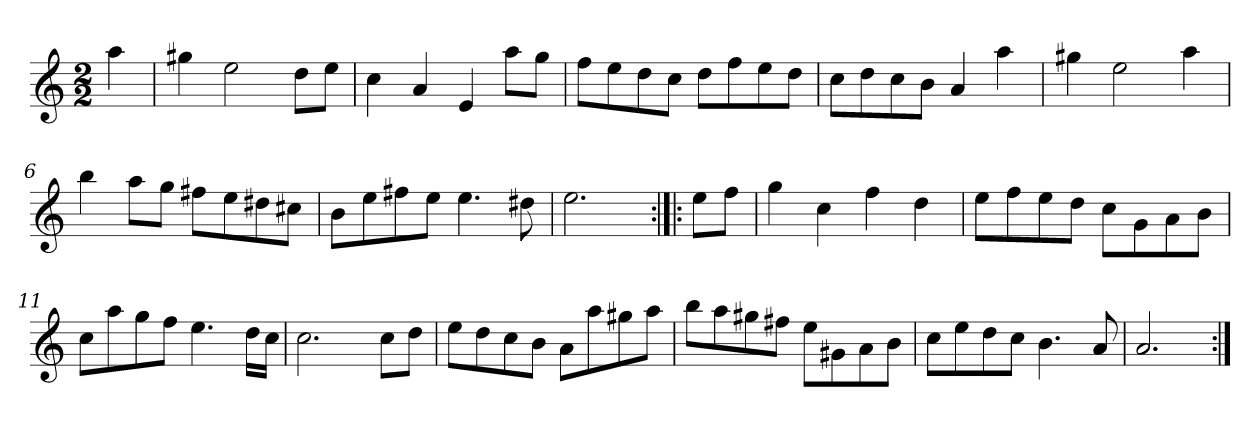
**kern
*part1
*staff1
*clefG2
*k[]
*a:
*M2/2
*MM120
=
4aa
=1
4gg#X
2ee
8dd\L
8ee\J
=2
4cc
4a
4e
8aa\L
8gg\J
=3
8ff\L
8ee\
8dd\
8cc\J
8dd\L
8ff\
8ee\
8dd\J
=4
8cc\L
8dd\
8cc\
8b\J
4a
4aa
=5
4gg#X
2ee
4aa
=6
4bb
8aa\L
8gg\J
8ff#X\L
8ee\
8dd#X\
8cc#X\J
=7
8b\L
8ee\
8ff#X\
8ee\J
4.ee
8dd#X
=8
2.ee
=:|!|:
8ee\L
8ff\J
=9
4gg
4cc
4ff
4dd
=10
8ee\L
8ff\
8ee\
8dd\J
8cc\L
8g\
8a\
8b\J
=11
8cc\L
8aa\
8gg\
8ff\J
4.ee
16dd\LL
16cc\JJ
=12
2.cc
8cc\L
8dd\J
=13
8ee\L
8dd\
8cc\
8b\J
8a\L
8aa\
8gg#X\
8aa\J
=14
8bb\L
8aa\
8gg#X\
8ff#X\J
8ee\L
8g#X\
8a\
8b\J
=15
8cc\L
8ee\
8dd\
8cc\J
4.b
8a
=16
2.a
=:|!
*-
